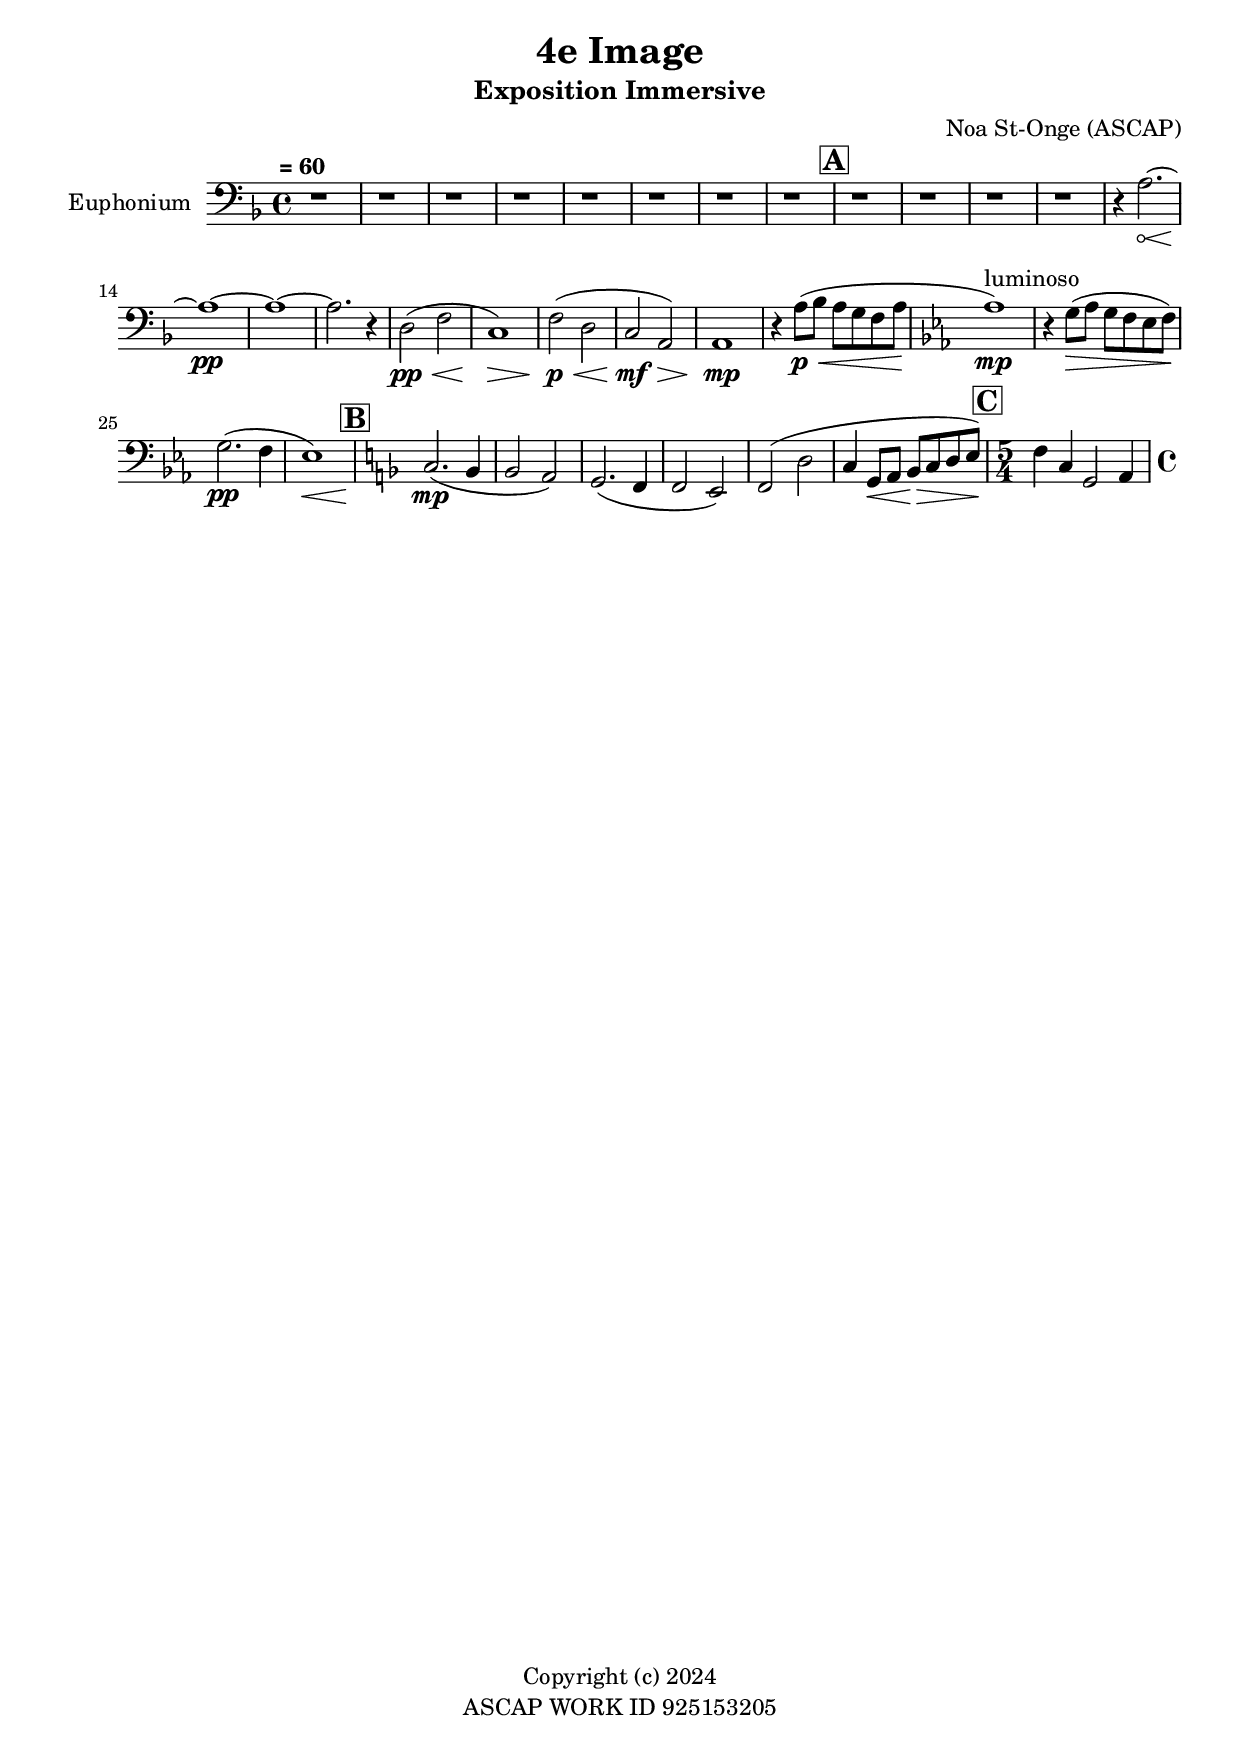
euphonium = \relative c {
  \time 4/4
  \tempo " = 60"
  \key f \major

  \set Score.rehearsalMarkFormatter = #format-mark-box-alphabet

  \repeat unfold 8 { r1 } \mark \default
  \repeat unfold 4 { r1 } r4

  \once \override Hairpin.circled-tip = ##t
  a'2.\< ~ a1\!\pp ~ a1 ~ a2. r4

  d,2\pp\<( f2 c1)\>
  f2\!\p\<( d2 c2\!\mf\> a2) a1\!\mp

  r4 a'8(\<\p bes a g f a
  \key ees \major
  aes1\!\mp^"luminoso")

  r4 g8(\> aes g f ees f) g2.(\pp f4 ees1)\<

  %%%%% C %%%%%
  \mark \default
  \key f \major

  c2.(\mp bes4 bes2 a2)
  g2.( f4 f2 e2)
  f2( d'2 c4 g8\< a8 bes8\> c8 d8 e8)

  %%%%% D %%%%%
  \mark \default
  \time 5/4
  f4\! c4 g2 a4
  \time 4/4
}

euphoniumPart = \new Staff \with {
  instrumentName = "Euphonium"
  shortInstrumentName = "Euph."
  midiInstrument = "tuba"
} { \clef bass \euphonium }

euphoniumBookPart = \new Staff \with {
  instrumentName = "Euphonium"
  shortInstrumentName = ""
  midiInstrument = "tuba"
} { \clef bass \euphonium }

\book {
  \bookOutputName "Euphonium"
  \header {
  title = "4e Image"
  subtitle = "Exposition Immersive"
  composer = "Noa St-Onge (ASCAP)"
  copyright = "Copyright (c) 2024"
  % Remove default LilyPond tagline
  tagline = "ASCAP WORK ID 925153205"
}
  \score {
    <<
      \euphoniumBookPart
    >>
    \layout {
      indent = 25
      short-indent = 10
    }

    \midi {
      \tempo 4=60
    }
  }
}